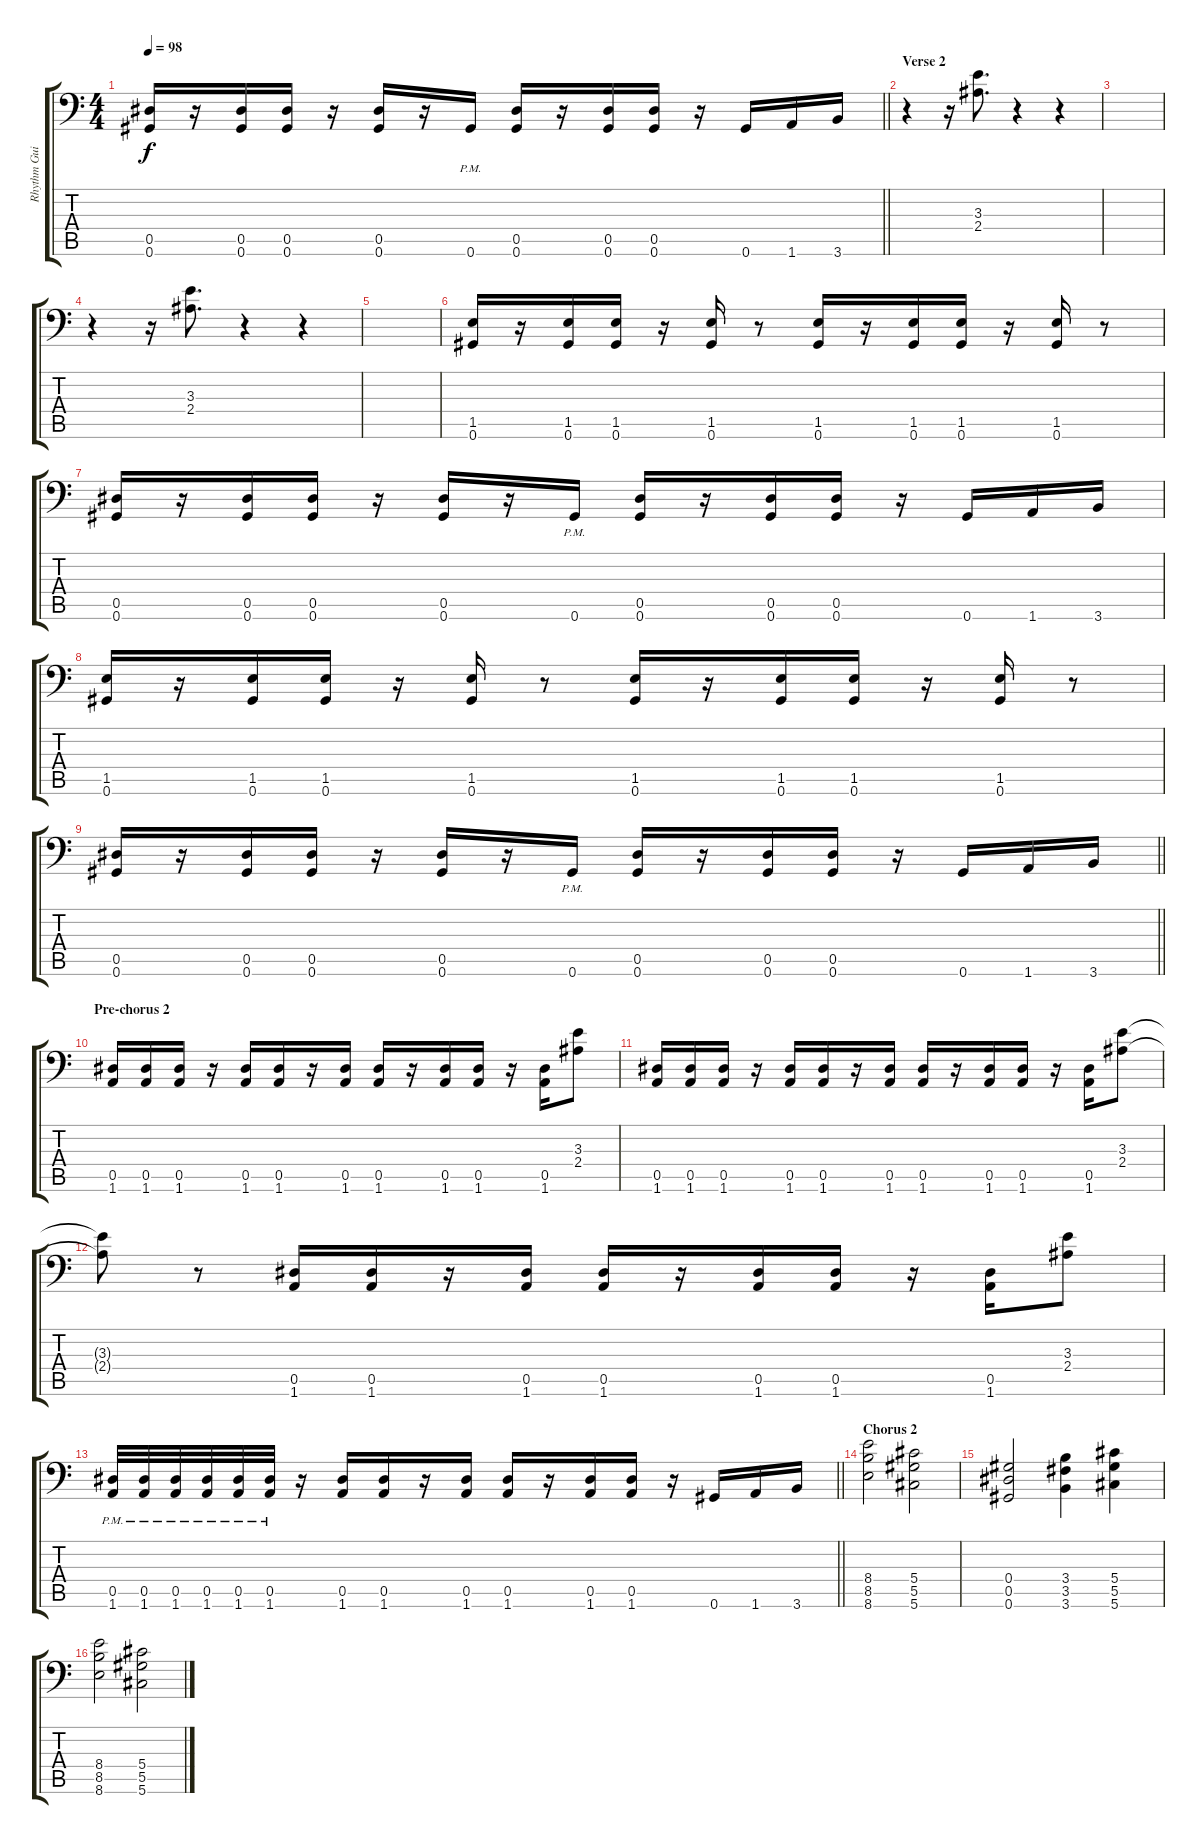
\track ("Rhythm Guitar" "Rhythm Gui") {instrument distortionguitar}
\staff {score tabs}
\tuning (Bb3 F3 Db3 Ab2 Eb2 Ab1) {hide}
\ts (4 4)
\tempo 98
\clef f4
\barLineRight lightlight
\ks c
(0.5 0.6).16{dy f} r.16 (0.5 0.6).16 (0.5 0.6).16 r.16 (0.5 0.6).16 r.16 0.6{pm}.16 (0.5 0.6).16 r.16 (0.5 0.6).16 (0.5 0.6).16 r.16 0.6.16 1.6.16 3.6.16 |
\section ("" "Verse 2")
r.4 r.16 (3.3 2.4).8{d} r.4 r.4 |
|
r.4 r.16 (3.3 2.4).8{d} r.4 r.4 |
|
(1.5 0.6).16 r.16 (1.5 0.6).16 (1.5 0.6).16 r.16 (1.5 0.6).16 r.8 (1.5 0.6).16 r.16 (1.5 0.6).16 (1.5 0.6).16 r.16 (1.5 0.6).16 r.8 |
(0.5 0.6).16 r.16 (0.5 0.6).16 (0.5 0.6).16 r.16 (0.5 0.6).16 r.16 0.6{pm}.16 (0.5 0.6).16 r.16 (0.5 0.6).16 (0.5 0.6).16 r.16 0.6.16 1.6.16 3.6.16 |
(1.5 0.6).16 r.16 (1.5 0.6).16 (1.5 0.6).16 r.16 (1.5 0.6).16 r.8 (1.5 0.6).16 r.16 (1.5 0.6).16 (1.5 0.6).16 r.16 (1.5 0.6).16 r.8 |
\barLineRight lightlight
(0.5 0.6).16 r.16 (0.5 0.6).16 (0.5 0.6).16 r.16 (0.5 0.6).16 r.16 0.6{pm}.16 (0.5 0.6).16 r.16 (0.5 0.6).16 (0.5 0.6).16 r.16 0.6.16 1.6.16 3.6.16 |
\section ("" "Pre-chorus 2")
(0.5 1.6).16 (0.5 1.6).16 (0.5 1.6).16 r.16 (0.5 1.6).16 (0.5 1.6).16 r.16 (0.5 1.6).16 (0.5 1.6).16 r.16 (0.5 1.6).16 (0.5 1.6).16 r.16 (0.5 1.6).16 (3.3 2.4).8 |
(0.5 1.6).16 (0.5 1.6).16 (0.5 1.6).16 r.16 (0.5 1.6).16 (0.5 1.6).16 r.16 (0.5 1.6).16 (0.5 1.6).16 r.16 (0.5 1.6).16 (0.5 1.6).16 r.16 (0.5 1.6).16 (3.3 2.4).8 |
(3.3{t} 2.4{t}).8 r.8 (0.5 1.6).16 (0.5 1.6).16 r.16 (0.5 1.6).16 (0.5 1.6).16 r.16 (0.5 1.6).16 (0.5 1.6).16 r.16 (0.5 1.6).16 (3.3 2.4).8 |
\barLineRight lightlight
(0.5{pm} 1.6{pm}).32 (0.5{pm} 1.6{pm}).32 (0.5{pm} 1.6{pm}).32 (0.5{pm} 1.6{pm}).32 (0.5{pm} 1.6{pm}).32 (0.5{pm} 1.6{pm}).32 r.16 (0.5 1.6).16 (0.5 1.6).16 r.16 (0.5 1.6).16 (0.5 1.6).16 r.16 (0.5 1.6).16 (0.5 1.6).16 r.16 0.6.16 1.6.16 3.6.16 |
\section ("" "Chorus 2")
(8.4 8.5 8.6).2 (5.4 5.5 5.6).2 |
(0.4 0.5 0.6).2 (3.4 3.5 3.6).4 (5.4 5.5 5.6).4 |
(8.4 8.5 8.6).2 (5.4 5.5 5.6).2
